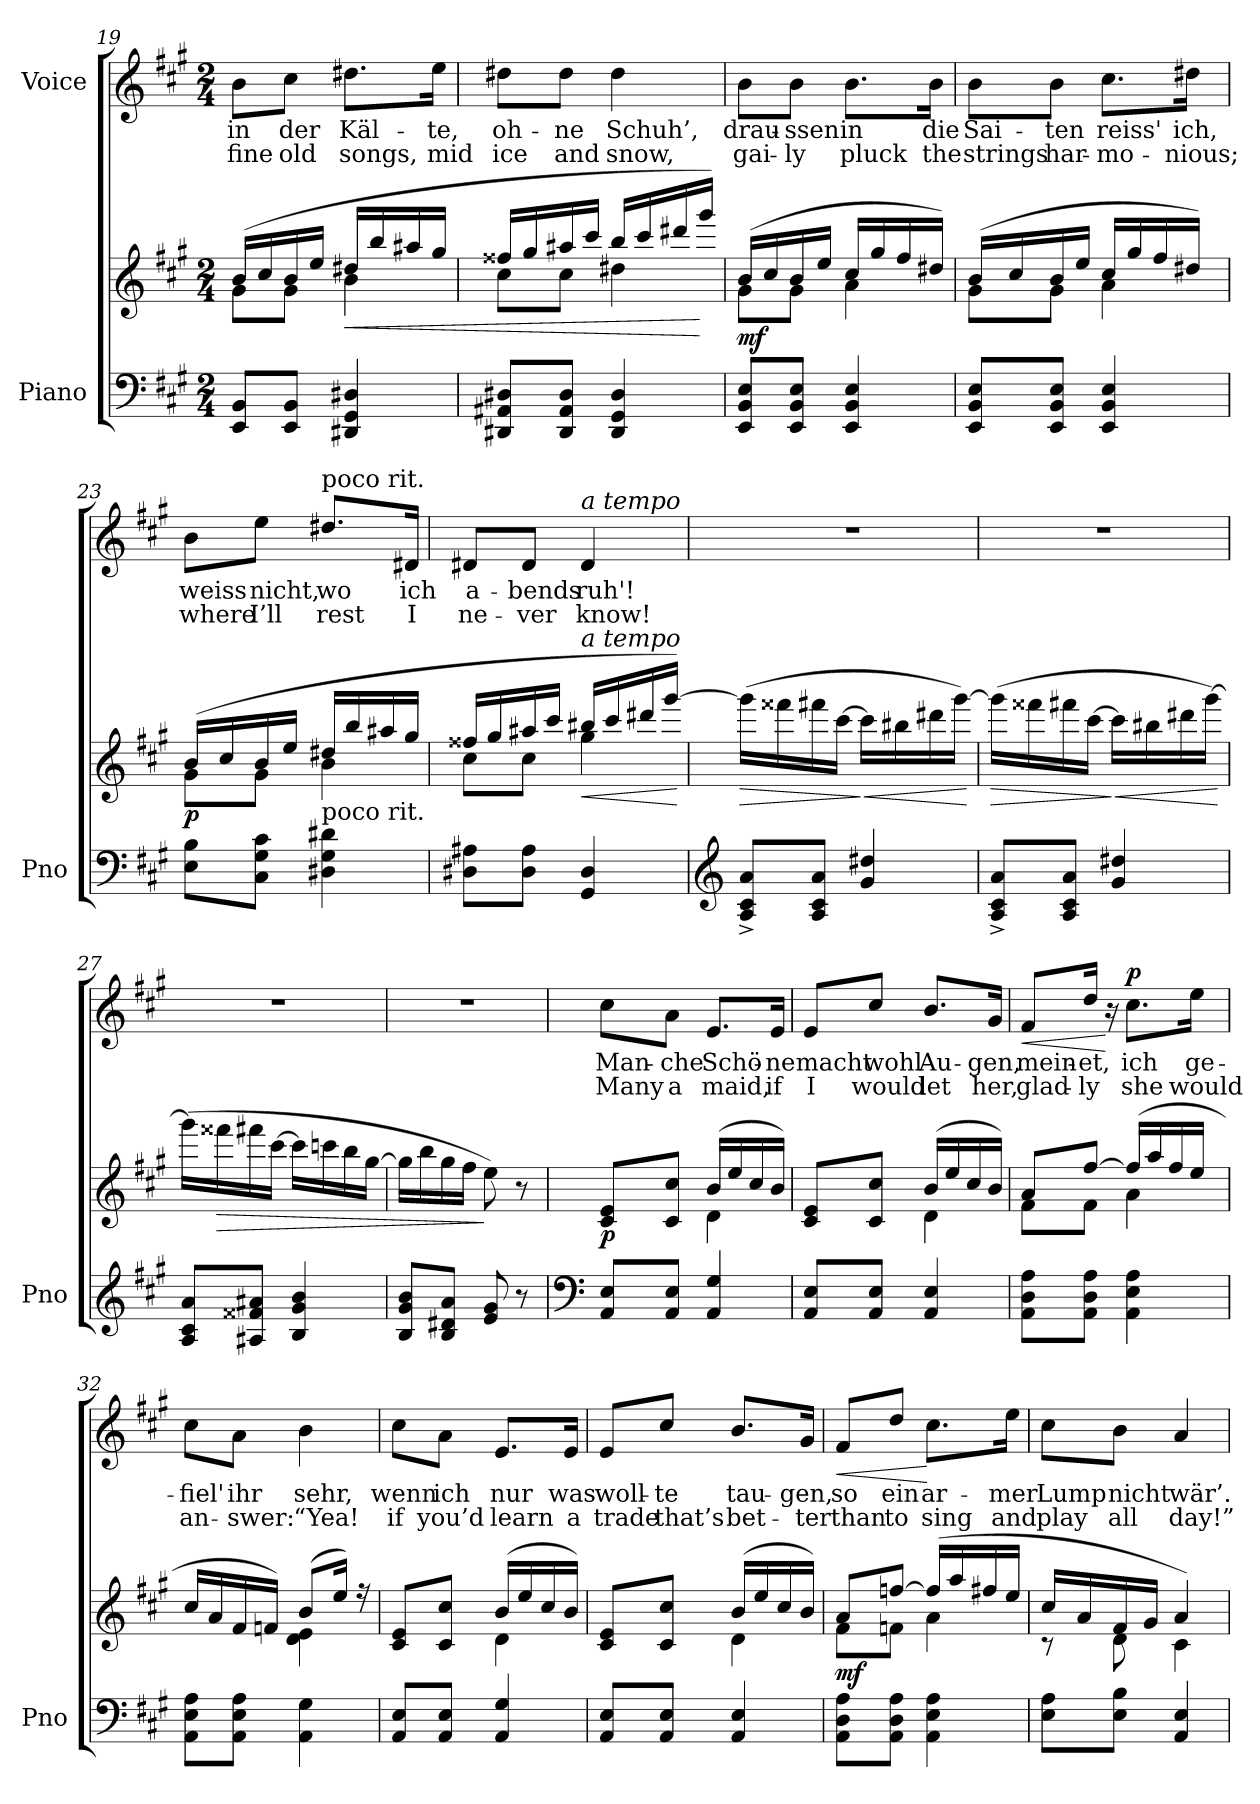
**kern	**kern	**dynam	**kern	**text	**text	**dynam
*part2	*part2	*part2	*part1	*part1	*part1	*part1
*staff3	*staff2	*staff2/3	*staff1	*staff1	*staff1	*staff1
*I"Piano	*	*	*I"Voice	*	*	*
*I'Pno	*	*	*	*	*	*
*clefF4	*clefG2	*	*clefG2	*	*	*
*k[f#c#g#]	*k[f#c#g#]	*	*k[f#c#g#]	*	*	*
*M2/4	*M2/4	*	*M2/4	*	*	*
=19	=19	=19	=19	=19	=19	=19
*	*^	*	*	*	*	*
8EE/ 8BB/L	(16b/LL	8g#\L	.	8b\L	in	fine	.
.	16cc#/	.	.	.	.	.	.
8EE/ 8BB/J	16b/	8g#\J	.	8cc#\J	der	old	.
.	16ee/JJ	.	.	.	.	.	.
!	!	!	!LO:HP:b	!	!	!	!
4DD#X/ 4GG#/ 4D#X/	16dd#X/LL	4b\	<	8.dd#X\L	Käl-	songs,	.
.	16bb/	.	.	.	.	.	.
.	16aa#X/	.	.	.	.	.	.
.	16gg#/JJ	.	.	16ee\Jk	-te,	mid	.
=20	=20	=20	=20	=20	=20	=20	=20
8DD#X/ 8AA#X/ 8D#X/L	16ff##X/LL	8cc#\L	.	8dd#X\L	oh-	ice	.
.	16gg#/	.	.	.	.	.	.
8DD#/ 8AA#/ 8D#/J	16aa#X/	8cc#\J	.	8dd#\J	-ne	and	.
.	16ccc#/JJ	.	.	.	.	.	.
4DD#/ 4GG#/ 4D#/	16bb/LL	4dd#X\	.	4dd#\	Schuh’,	snow,	.
.	16ccc#/	.	.	.	.	.	.
.	16ddd#X/	.	.	.	.	.	.
.	16ggg#/JJ)	.	[	.	.	.	.
=21	=21	=21	=21	=21	=21	=21	=21
!	!	!	!LO:DY:b	!	!	!	!
8EE/ 8BB/ 8E/L	(16b/LL	8g#\L	mf	8b\L	drau-	gai-	.
.	16cc#/	.	.	.	.	.	.
8EE/ 8BB/ 8E/J	16b/	8g#\J	.	8b\J	-ssen	-ly	.
.	16ee/JJ	.	.	.	.	.	.
4EE/ 4BB/ 4E/	16cc#/LL	4a\	.	8.b\L	in	pluck	.
.	16gg#/	.	.	.	.	.	.
.	16ff#/	.	.	.	.	.	.
.	16dd#X/JJ)	.	.	16b\Jk	die	the	.
=22	=22	=22	=22	=22	=22	=22	=22
8EE/ 8BB/ 8E/L	(16b/LL	8g#\L	.	8b\L	Sai-	strings	.
.	16cc#/	.	.	.	.	.	.
8EE/ 8BB/ 8E/J	16b/	8g#\J	.	8b\J	-ten	har-	.
.	16ee/JJ	.	.	.	.	.	.
4EE/ 4BB/ 4E/	16cc#/LL	4a\	.	8.cc#\L	reiss'	-mo-	.
.	16gg#/	.	.	.	.	.	.
.	16ff#/	.	.	.	.	.	.
.	16dd#X/JJ)	.	.	16dd#X\Jk	ich,	-nious;	.
=23	=23	=23	=23	=23	=23	=23	=23
!	!	!	!LO:DY:b	!	!	!	!
8E\ 8B\L	(16b/LL	8g#\L	p	8b\L	weiss	where	.
.	16cc#/	.	.	.	.	.	.
8C#\ 8G#\ 8c#\J	16b/	8g#\J	.	8ee\J	nicht,	I’ll	.
.	16ee/JJ	.	.	.	.	.	.
!	!	!	!	!LO:TX:a:t=poco rit.	!	!	!
!	!LO:TX:b:t=poco rit.	!	!	!	!	!	!
4D#X\ 4G#\ 4d#X\	16dd#X/LL	4b\	.	8.dd#X/L	wo	rest	.
.	16bb/	.	.	.	.	.	.
.	16aa#X/	.	.	.	.	.	.
.	16gg#/JJ	.	.	16d#X/Jk	ich	I	.
=24	=24	=24	=24	=24	=24	=24	=24
8D#X\ 8A#X\L	16ff##X/LL	8cc#\L	.	8d#X/L	a-	ne-	.
.	16gg#/	.	.	.	.	.	.
8D#\ 8A#\J	16aa#X/	8cc#\J	.	8d#/J	-bends	-ver	.
.	16ccc#/JJ	.	.	.	.	.	.
!	!	!	!	!LO:TX:i:t=a tempo	!	!	!
!	!LO:TX:i:t=a tempo	!	!	!	!	!	!
!	!	!	!LO:HP:b	!	!	!	!
4GG#/ 4D#/	16bb#X/LL	4gg#\	<	4d#/	ruh'!	know!	.
.	16ccc#/	.	.	.	.	.	.
.	16ddd#X/	.	.	.	.	.	.
.	[16ggg#/JJ)	.	.	.	.	.	.
*	*v	*v	*	*	*	*	*
.	.	[	.	.	.	.
=25	=25	=25	=25	=25	=25	=25
*clefG2	*	*	*	*	*	*
!	!	!LO:HP:b	!	!	!	!
8A/^ 8c#/^ 8a/^L	(16ggg#\LL]	>	2r	.	.	.
.	16fff##X\	.	.	.	.	.
8A/ 8c#/ 8a/J	16fff#X\	.	.	.	.	.
.	[16ccc#\JJ	.	.	.	.	.
!	!	!LO:HP:n=1:b	!	!	!	!
4g#/ 4dd#X/	16ccc#\LL]	] <	.	.	.	.
.	16bb#X\	.	.	.	.	.
.	16ddd#X\	.	.	.	.	.
.	[16ggg#\JJ)	.	.	.	.	.
.	.	[	.	.	.	.
=26	=26	=26	=26	=26	=26	=26
!	!	!LO:HP:b	!	!	!	!
8A/^ 8c#/^ 8a/^L	(16ggg#\LL]	>	2r	.	.	.
.	16fff##X\	.	.	.	.	.
8A/ 8c#/ 8a/J	16fff#X\	.	.	.	.	.
.	[16ccc#\JJ	.	.	.	.	.
!	!	!LO:HP:n=1:b	!	!	!	!
4g#/ 4dd#X/	16ccc#\LL]	] <	.	.	.	.
.	16bb#X\	.	.	.	.	.
.	16ddd#X\	.	.	.	.	.
.	[16ggg#\JJ)	.	.	.	.	.
.	.	[	.	.	.	.
=27	=27	=27	=27	=27	=27	=27
8A/ 8c#/ 8a/L	(16ggg#\LL]	.	2r	.	.	.
!	!	!LO:HP:b	!	!	!	!
.	16fff##X\	>	.	.	.	.
8A#X/ 8f##X/ 8a#X/J	16fff#X\	.	.	.	.	.
.	[16ccc#\JJ	.	.	.	.	.
4B/ 4g#/ 4b/	16ccc#\LL]	.	.	.	.	.
.	16cccn\	.	.	.	.	.
.	16bb\	.	.	.	.	.
.	[16gg#\JJ	.	.	.	.	.
=28	=28	=28	=28	=28	=28	=28
8B/ 8g#/ 8b/L	16gg#\LL]	.	2r	.	.	.
.	16bb\	.	.	.	.	.
8B/ 8d#X/ 8a/J	16gg#\	.	.	.	.	.
.	16ff#\JJ	.	.	.	.	.
8e/ 8g#/	8ee\)	]	.	.	.	.
8r	8r	.	.	.	.	.
=29	=29	=29	=29	=29	=29	=29
*clefF4	*	*	*	*	*	*
*	*^	*	*	*	*	*
!	!	!	!LO:DY:b	!	!	!	!
8AA/ 8E/L	8c#/ 8e/L	4ryy	p	8cc#\L	Man-	Many	.
8AA/ 8E/J	8c#/ 8cc#/J	.	.	8a\J	-che	a	.
4AA/ 4G#/	(16b/LL	4d\	.	8.e/L	Schö-	maid,	.
.	16ee/	.	.	.	.	.	.
.	16cc#/	.	.	.	.	.	.
.	16b/JJ)	.	.	16e/Jk	-ne	if	.
=30	=30	=30	=30	=30	=30	=30	=30
8AA/ 8E/L	8c#/ 8e/L	4ryy	.	8e/L	macht	I	.
8AA/ 8E/J	8c#/ 8cc#/J	.	.	8cc#/J	wohl	would	.
4AA/ 4E/	(16b/LL	4d\	.	8.b/L	Au-	let	.
.	16ee/	.	.	.	.	.	.
.	16cc#/	.	.	.	.	.	.
.	16b/JJ)	.	.	16g#/Jk	-gen,	her,	.
=31	=31	=31	=31	=31	=31	=31	=31
!	!	!	!	!	!	!	!LO:HP:b
8AA\ 8D\ 8A\L	8a/L	8f#\L	.	8f#/L	mein-	glad-	<
8AA\ 8D\ 8A\J	[8ff#/J	8f#\J	.	16dd/Jk	-et,	-ly	.
.	.	.	.	16r	.	.	[
!	!	!	!	!	!	!	!LO:DY:a
4AA\ 4E\ 4A\	(16ff#/LL]	4a\	.	8.cc#\L	ich	she	p
.	16aa/	.	.	.	.	.	.
.	16ff#/	.	.	.	.	.	.
.	16ee/JJ	.	.	16ee\Jk	ge-	would	.
=32	=32	=32	=32	=32	=32	=32	=32
8AA\ 8E\ 8A\L	16cc#/LL	4ryy	.	8cc#\L	-fiel'	an-	.
.	16a/	.	.	.	.	.	.
8AA\ 8E\ 8A\J	16f#/	.	.	8a\J	ihr	-swer:	.
.	16fn/JJ)	.	.	.	.	.	.
4AA\ 4G#\	(8b/L	4d\ 4e\	.	4b\	sehr,	“Yea!	.
.	16ee/Jk)	.	.	.	.	.	.
.	16r	.	.	.	.	.	.
=33	=33	=33	=33	=33	=33	=33	=33
8AA/ 8E/L	8c#/ 8e/L	4ryy	.	8cc#\L	wenn	if	.
8AA/ 8E/J	8c#/ 8cc#/J	.	.	8a\J	ich	you’d	.
4AA/ 4G#/	(16b/LL	4d\	.	8.e/L	nur	learn	.
.	16ee/	.	.	.	.	.	.
.	16cc#/	.	.	.	.	.	.
.	16b/JJ)	.	.	16e/Jk	was	a	.
=34	=34	=34	=34	=34	=34	=34	=34
8AA/ 8E/L	8c#/ 8e/L	4ryy	.	8e/L	woll-	trade	.
8AA/ 8E/J	8c#/ 8cc#/J	.	.	8cc#/J	-te	that’s	.
4AA/ 4E/	(16b/LL	4d\	.	8.b/L	tau-	bet-	.
.	16ee/	.	.	.	.	.	.
.	16cc#/	.	.	.	.	.	.
.	16b/JJ)	.	.	16g#/Jk	-gen,	-ter	.
=35	=35	=35	=35	=35	=35	=35	=35
!	!	!	!LO:DY:b	!	!	!	!LO:HP:b
8AA\ 8D\ 8A\L	8a/L	8f#\L	mf	8f#/L	so	than	<
8AA\ 8D\ 8A\J	[8ffn/J	8fn\J	.	8dd/J	ein	to	.
4AA\ 4E\ 4A\	(16ff/LL]	4a\	.	8.cc#\L	ar-	sing	[
.	16aa/	.	.	.	.	.	.
.	16ff#X/	.	.	.	.	.	.
.	16ee/JJ	.	.	16ee\Jk	-mer	and	.
=36	=36	=36	=36	=36	=36	=36	=36
8E\ 8A\L	16cc#/LL	8r	.	8cc#\L	Lump	play	.
.	16a/	.	.	.	.	.	.
8E\ 8B\J	16f#/	8d\	.	8b\J	nicht	all	.
.	16g#/JJ	.	.	.	.	.	.
4AA/ 4E/	4a/)	4c#\	.	4a/	wär’.	day!”	.
*	*v	*v	*	*	*	*	*
=	=	=	=	=	=	=
*-	*-	*-	*-	*-	*-	*-
